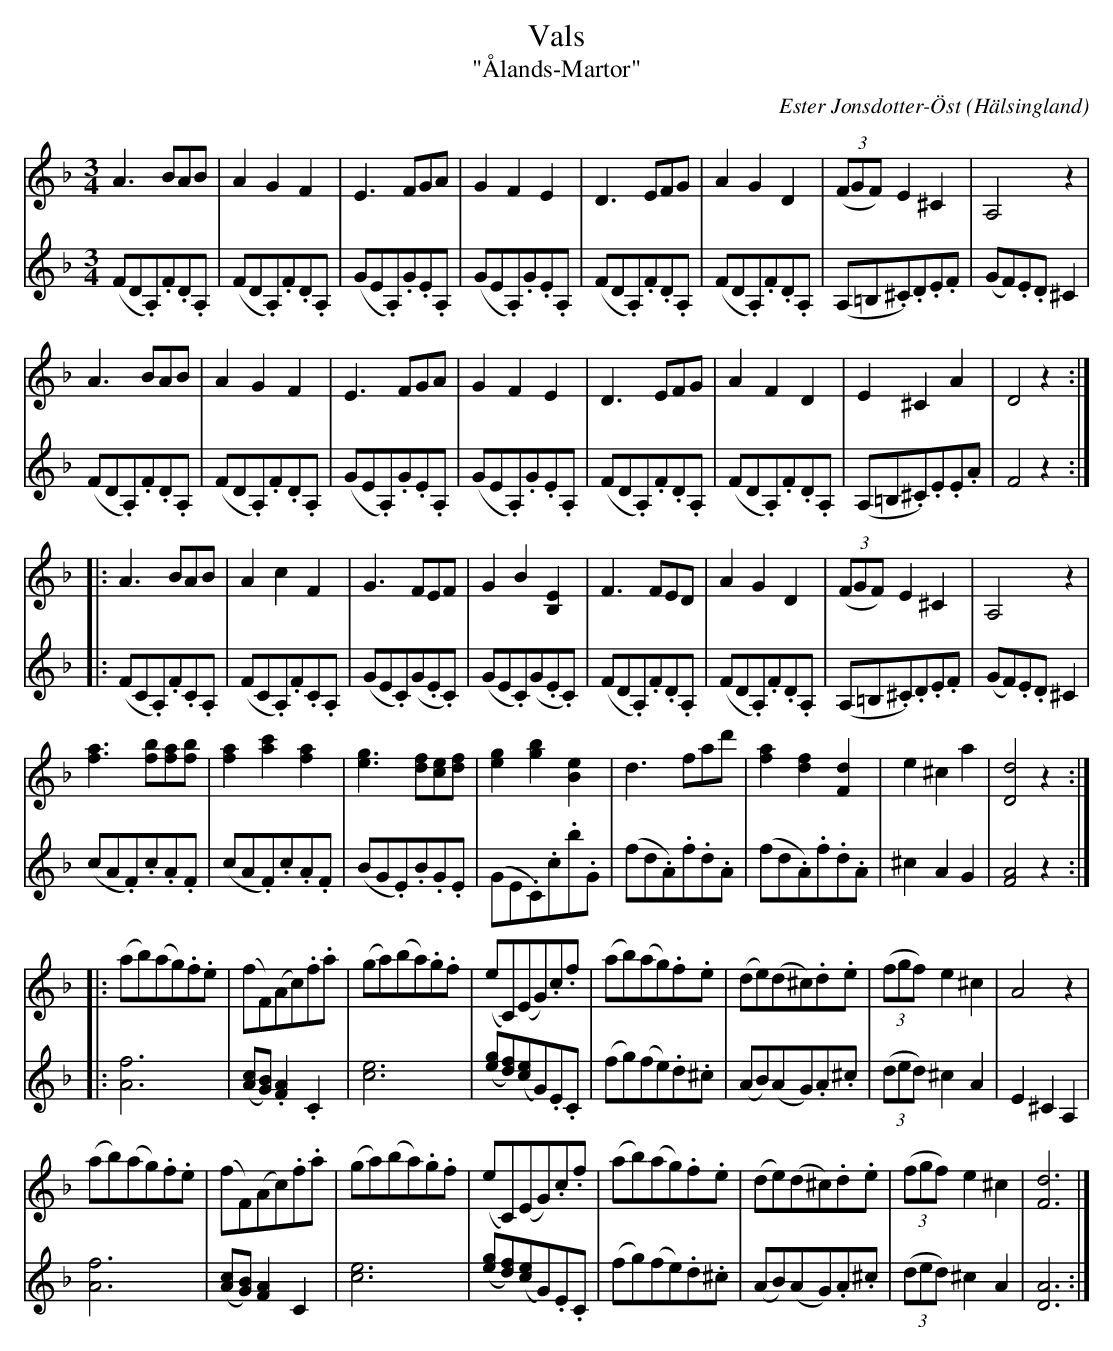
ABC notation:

X:1
T:Vals
T:"Ålands-Martor"
C:Ester Jonsdotter-Öst
O:Hälsingland
L:1/8
M:3/4
K:Dm
V:1
A3 BAB | A2 G2 F2 | E3 FGA | G2 F2 E2 | D3 EFG | A2 G2 D2 | (3(FGF) E2 ^C2 | A,4 z2 |
A3 BAB | A2 G2 F2 | E3 FGA | G2 F2 E2 |D3 EFG | A2 F2 D2 | E2 ^C2 A2 | D4 z2 ::
A3 BAB | A2 c2 F2 | G3 FEF | G2 B2 [EB,]2 | F3 FED | A2 G2 D2 | (3 (FGF) E2 ^C2 | A,4 z2 |
[fa]3 [fb][fa][fb] | [fa]2 [ac']2 [fa]2 | [eg]3 [df][ce][df] | [eg]2 [gb]2 [eB]2 | d3 fad' | [fa]2 [df]2 [dF]2 | e2 ^c2 a2 | [dD]4 z2 ::
(ab)(ag).f.e | (fF)(Ac).f.a | (ga)(ba).g.f | (eC)(EG).c.f | (ab)(ag).f.e | (de)(d^c).d.e | (3 (fgf) e2 ^c2 | A4 z2 |
(ab)(ag).f.e | (fF)(Ac).f.a | (ga)(ba).g.f | (eC)(EG).c.f | (ab)(ag).f.e | (de)(d^c).d.e | (3 (fgf) e2 ^c2 | [dF]6 |]
V:2
(FD.A,).F.D.A, | (FD.A,).F.D.A, | (GE.A,).G.E.A, | (GE.A,).G.E.A, | (FD.A,).F.D.A, | (FD.A,).F.D.A, | (A,=B,.^C).D.E.F | (GF).E.D^C2 |
(FD.A,).F.D.A, | (FD.A,).F.D.A, | (GE.A,).G.E.A, | (GE.A,).G.E.A, | (FD.A,).F.D.A, | (FD.A,).F.D.A, | (A,=B,.^C).E.E.A | F4 z2 ::
(FC.A,).F.C.A, | (FC.A,).F.C.A, | (GE.C)(G.E.C) | (GE.C)(G.E.C) |  (FD.A,).F.D.A, | (FD.A,).F.D.A, | (A,=B,.^C).D.E.F | (GF).E.D^C2 |
(cA.F).c.A.F | (cA.F).c.A.F | (BG.E).B.G.E | (GE.C).c.b.G | (fd.A).f.d.A | (fd.A).f.d.A | ^c2 A2 G2 | [FA]4 z2 ::
[fA]6 | ([cA][BG]) .[FA]2 .C2 | [ce]6 | ([ge][fd])([ec]G).E.C | (fg)(fe).d.^c | (AB)(AG).A.^c | (3 (ded) ^c2 A2 | E2 ^C2 A,2 |
[fA]6 | ([cA][BG]) [FA]2 C2 | [ce]6 | ([ge][fd])([ec]G).E.C | (fg)(fe).d.^c | (AB)(AG).A.^c | (3 (ded) ^c2 A2 | [DA]6 :|
